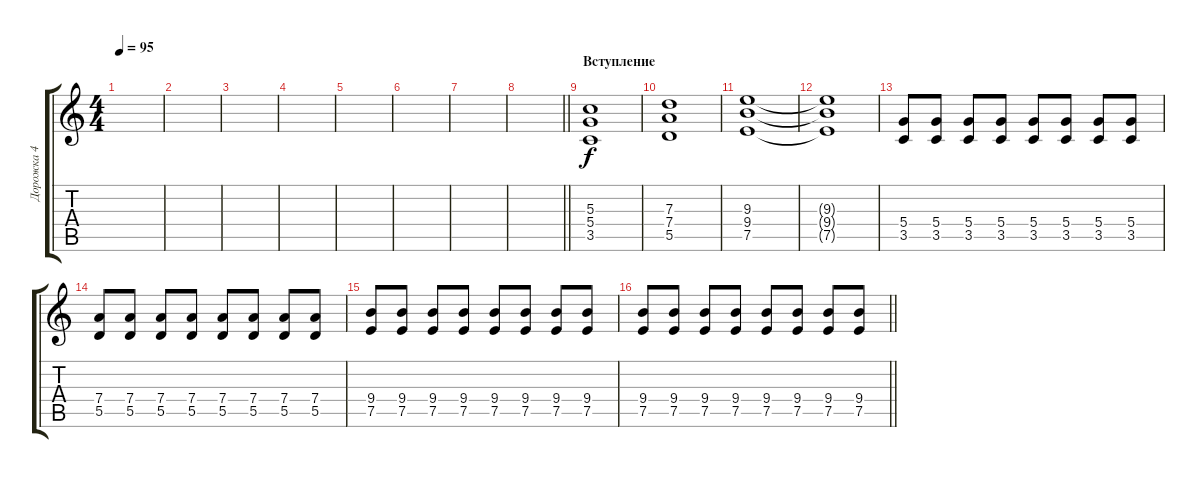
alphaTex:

\track ("Дорожка 4" "Дорожка 4") {instrument overdrivenguitar}
\staff {score tabs}
\tuning (E4 B3 G3 D3 A2 E2) {hide}
\ts (4 4)
\tempo 95
\clef g2
\ks c
|
|
|
|
|
|
|
\barLineRight lightlight
|
\section ("" "Вступление")
(5.3 5.4 3.5).1 |
(7.3 7.4 5.5).1 |
(9.3 9.4 7.5).1 |
(9.3{t} 9.4{t} 7.5{t}).1 |
(5.4 3.5).8 (5.4 3.5).8 (5.4 3.5).8 (5.4 3.5).8 (5.4 3.5).8 (5.4 3.5).8 (5.4 3.5).8 (5.4 3.5).8 |
(7.4 5.5).8 (7.4 5.5).8 (7.4 5.5).8 (7.4 5.5).8 (7.4 5.5).8 (7.4 5.5).8 (7.4 5.5).8 (7.4 5.5).8 |
(9.4 7.5).8 (9.4 7.5).8 (9.4 7.5).8 (9.4 7.5).8 (9.4 7.5).8 (9.4 7.5).8 (9.4 7.5).8 (9.4 7.5).8 |
\barLineRight lightlight
(9.4 7.5).8 (9.4 7.5).8 (9.4 7.5).8 (9.4 7.5).8 (9.4 7.5).8 (9.4 7.5).8 (9.4 7.5).8 (9.4 7.5).8
